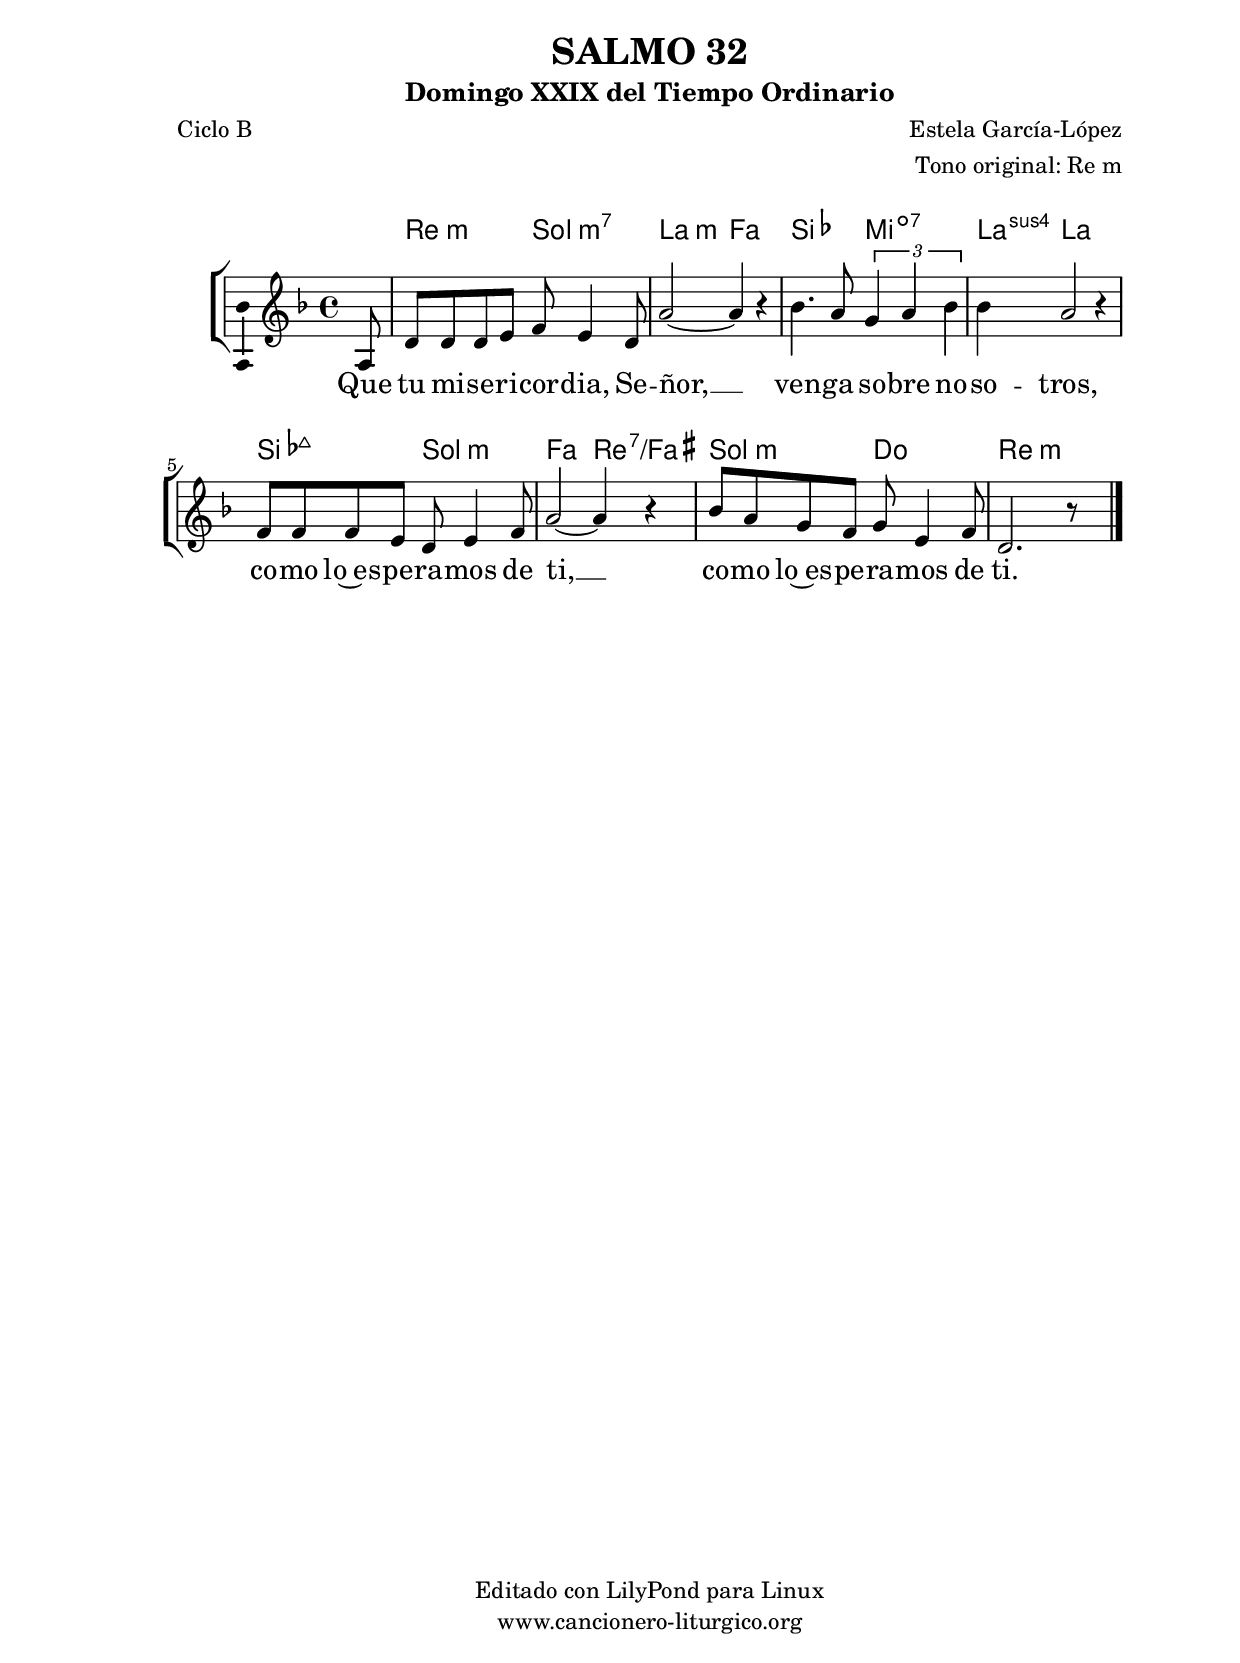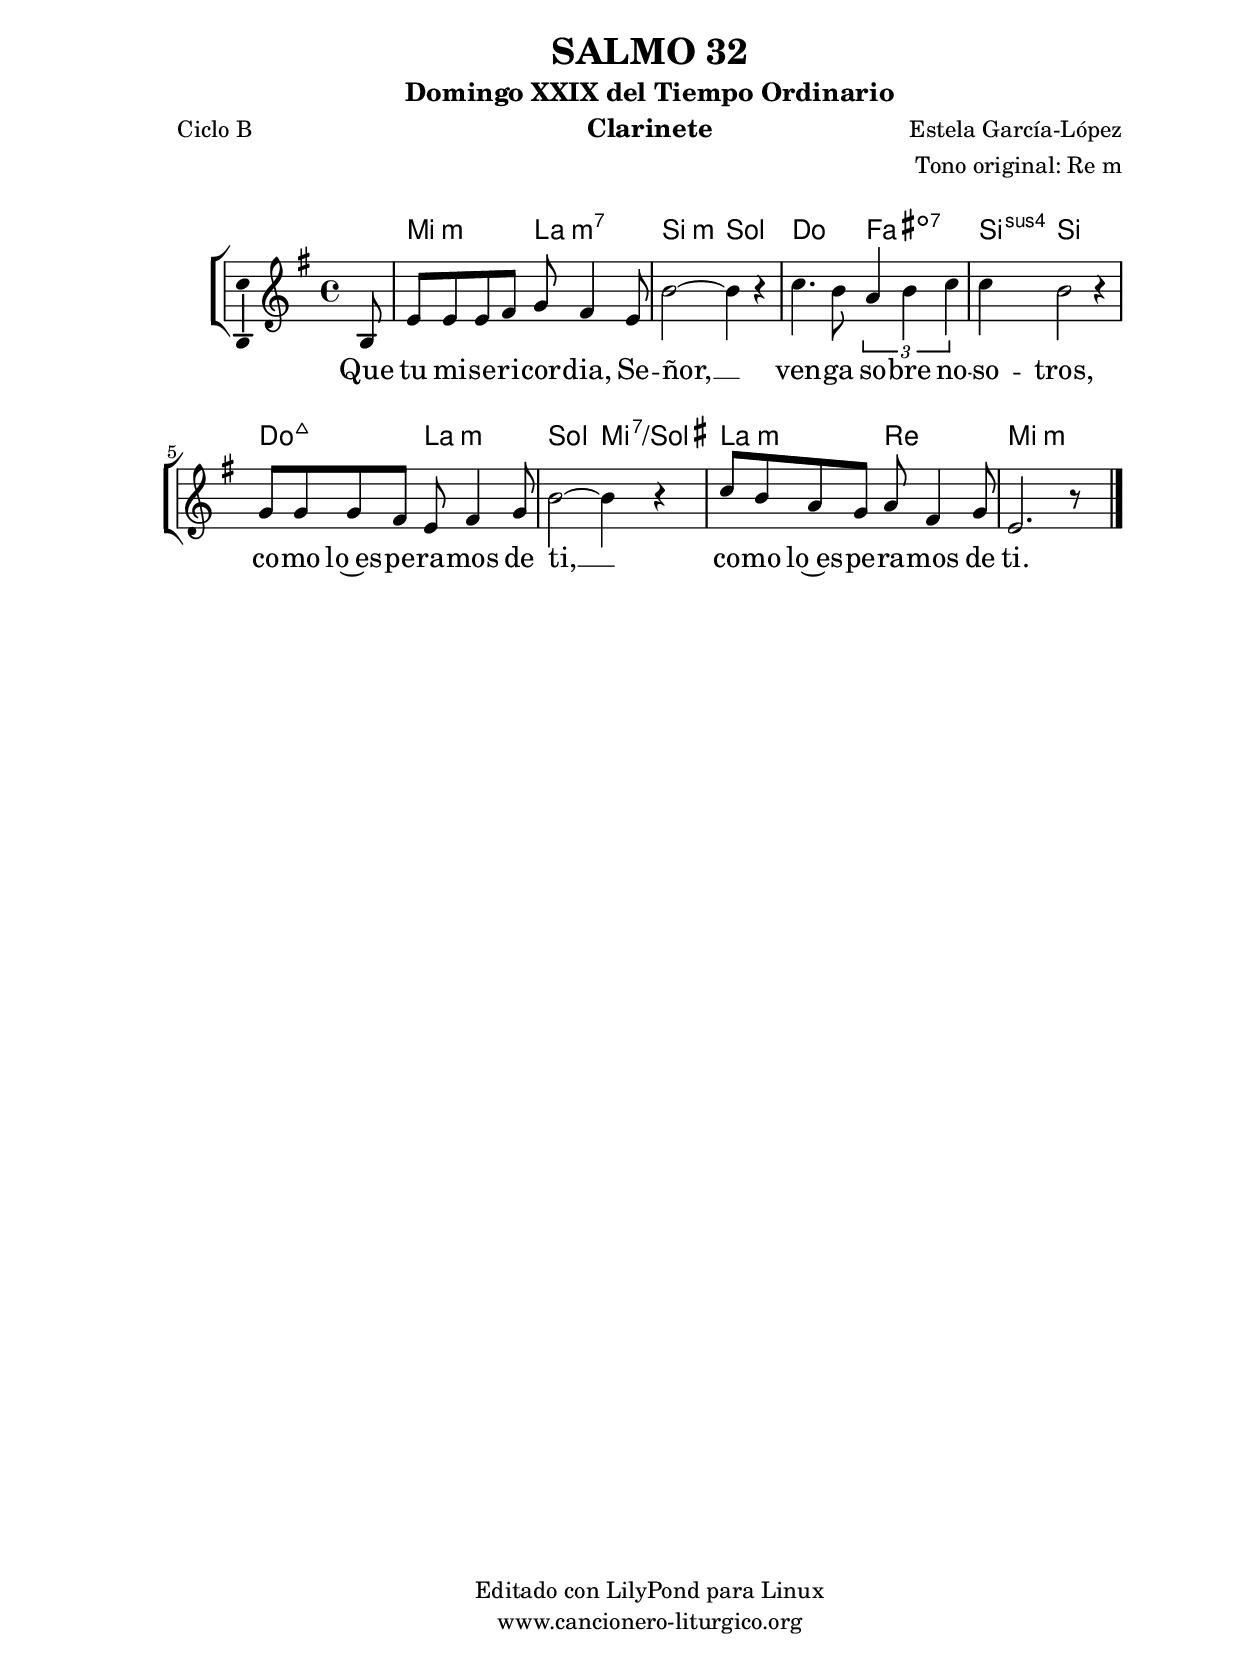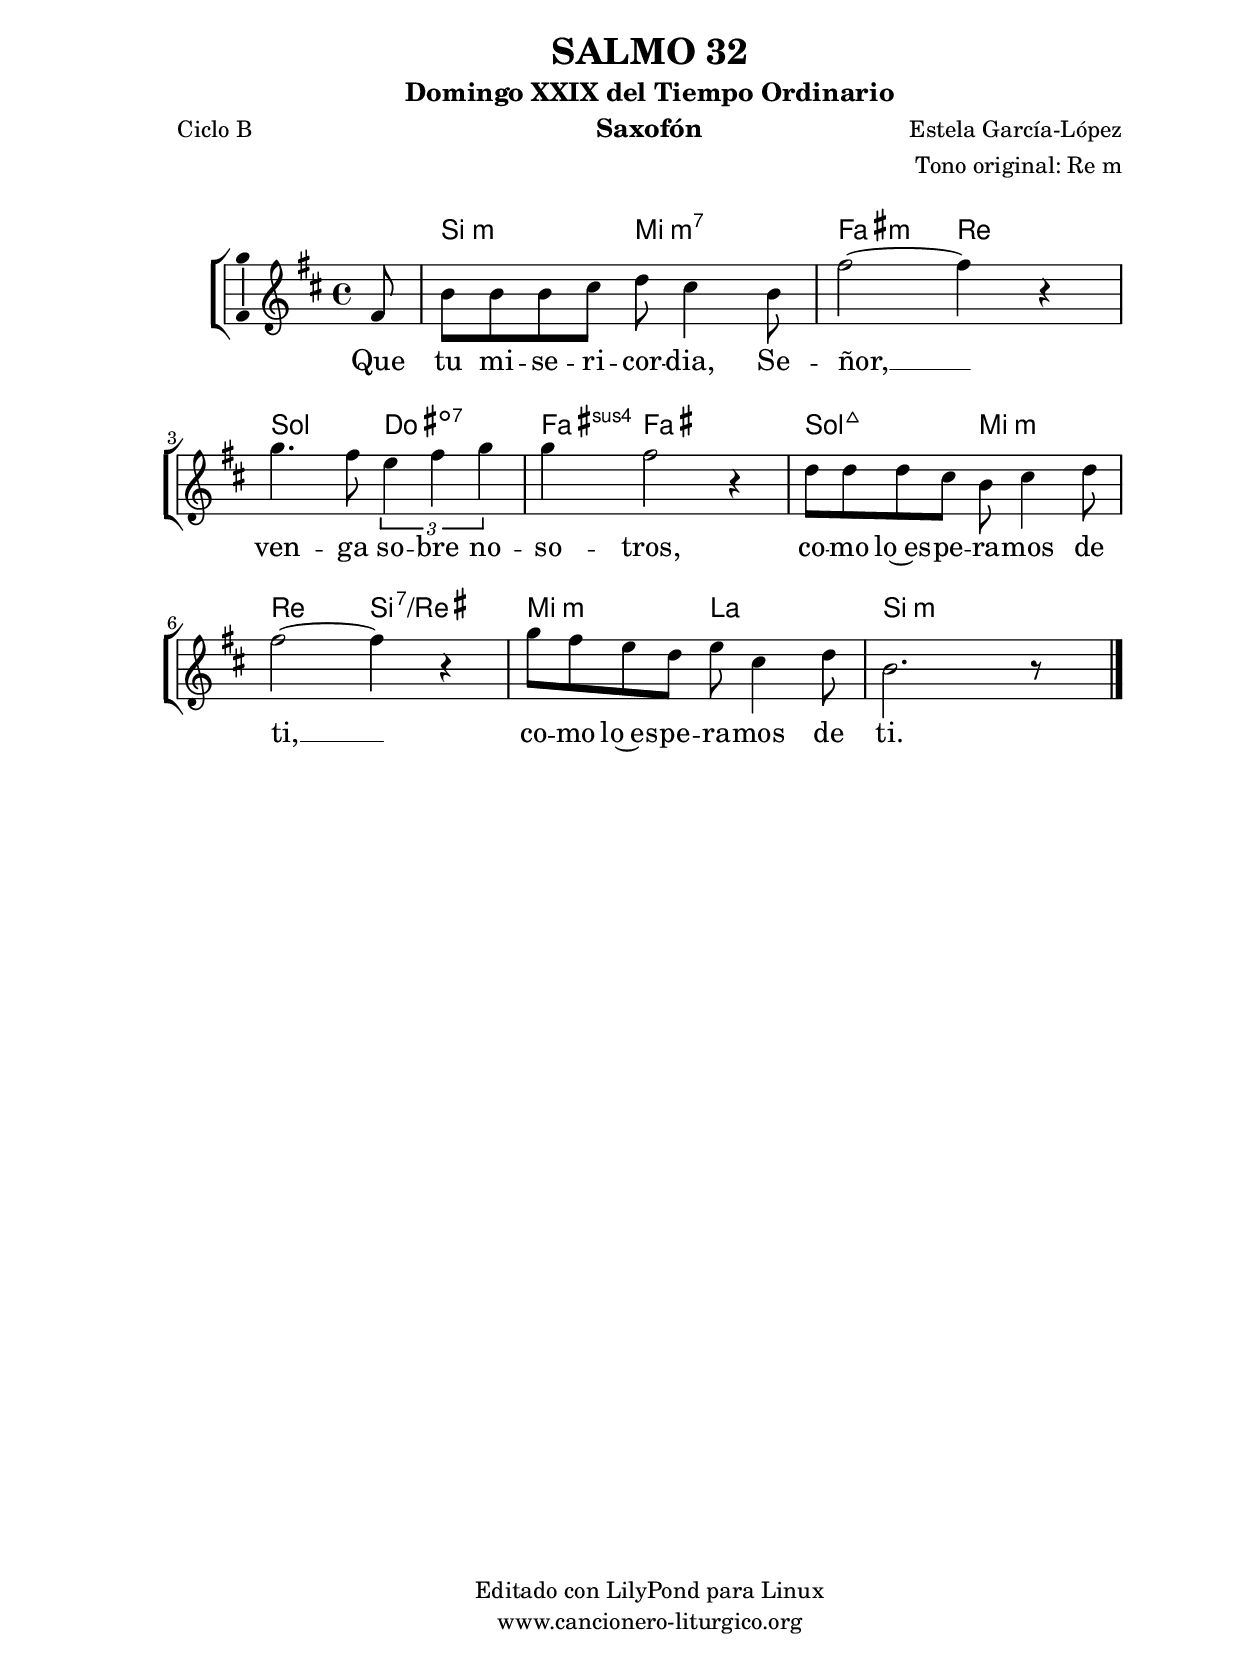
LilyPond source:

%
%para convertir .midi en .wav:
%timidity filename.midi -Ow -o finename.wav
%
%
%Para convertir de .wav a .mp3:
%lame -h -m j filename.wav
%
%
%para escuchar el midi:
%timidity nombrefichero.midi
%


%versión de lilypond para la que se ha escrito esta partitura:
\version "2.16.0"

	%Tamaño papel
	#(set-default-paper-size "a4")
	%Tamaño partitura
	#(set-global-staff-size 20)
	%No responde al pulsar sobre una nota
	#(ly:set-option 'point-and-click #f)

%parámetros del encabezamiento:
\header {
	title = "SALMO 32"
	subtitle = "Domingo XXIX del Tiempo Ordinario"
	composer = "Estela García-López"
	poet = "Ciclo B"
	meter = ""
	arranger = "Tono original: Re m"
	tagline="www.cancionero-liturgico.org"
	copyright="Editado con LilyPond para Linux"
	tiempo = "Ordinario"
	usos = "Salmo"
	letra = "Que tu misericordia, Señor, venga sobre nosotros, como lo esperamos de ti, como lo esperamos de ti."
	}

%parámetros asociados al papel:
\paper  {
	oddHeaderMarkup = \markup {\fill-line { \on-the-fly #not-first-page \fromproperty #'header:title \on-the-fly #not-first-page \fromproperty #'header:composer }}
	evenHeaderMarkup = \markup {\fill-line { \fromproperty #'header:composer \fromproperty #'header:title }}
	#(set-paper-size "a4")
	print-page-number = ##f
	first-page-number = 1
	print-first-page-number = ##f
%	head-separation = 3.0 \cm
	top-margin = 2.0 \cm
	bottom-margin = 0.5\cm
%%%	bottom-margin = -1.0\cm
	left-margin = 3.0 \cm
	line-width = 16.0 \cm 
	indent = 8\mm
	interscoreline = 2.\mm
	between-system-space = 15\mm
%	para que las partituras no llenen la hoja:
	ragged-bottom = ##t
%	idem para la última hoja:
	ragged-last-bottom = ##f
%	para que las partituras llenen el ancho del papel:
	ragged-last = ##f
	after-title-space = 2.5 \cm
%page-count=1
%system-count=8

	%Flexible Vertical Spacing
%	markup-markup-spacing =
%	#'((basic-distance . 15) (minimum-distance . 15) (padding . 3))
	markup-system-spacing =
	#'((basic-distance . 15) (minimum-distance . 15) (padding . 3))
	system-system-spacing =
	#'((basic-distance . 15) (minimum-distance . 15) (padding . 3))
	score-system-spacing =
	#'((basic-distance . 15) (minimum-distance . 15) (padding . 5))
%	top-system-spacing = % header
%	#'((basic-distance . 8) (minimum-distance . 0) (padding . 3))
%	top-markup-spacing =
%	#'((basic-distance . 20) (minimum-distance . 20) (padding . 3))
	last-bottom-spacing = % footer
	#'((basic-distance . 5) (minimum-distance . 5) (padding . 3))
%	score-markup-spacing =
%	#'((basic-distance . 16) (minimum-distance . 13) (padding . 3))

	}


%parámetros que afectan a toda la partitura:
global =  {
	%clave de sol (G):
	\clef G
	%armadura:
%	\transpose a c'
	\key d \minor
	\tempo 4=88
	\set Score.tempoHideNote = ##t
	}


acordes = {
	\italianChords
	\chordmode {
%	\transpose a c'
{
s8
d2:m g:m7 a:m f bes e:dim7 a4:sus4 a2. bes2:maj7 g:m f d:7/fis g:m c d:m s2
	}
	}
}


melodia = 
%	\transpose a c'
{
	\relative c'{
	\time 4/4

\partial8 a8
d8 d d e f e4 d8
a'2~a4 r4
bes4. a8 \times2/3{g4 a bes}
bes4 a2 r4
f8 f f e d e4 f8
a2~a4 r4
bes8 a g f g e4 f8
d2. r8 s8

	\bar "|."
	}
	}


texto = \lyricmode {
Que tu mi -- se -- ri -- cor -- dia, Se -- ñor, __ ven -- ga so -- bre no -- so -- tros,
co -- mo lo~es -- pe -- ra -- mos de ti, __ co -- mo lo~es -- pe -- ra -- mos de ti.
	}


acordesStaff = \context ChordNames = acordesStaff <<
	\set chordChanges = ##t
	\acordes
	>>


vozStaff = \context Voice = vozStaff
\with {\consists "Ambitus_engraver"}
<<
%	\set Staff.instrumentName = ""
%	\set Staff.shortInstrumentName = ""
%	\set Staff.midiInstrument = #"clarinet"
%	\set Staff.midiInstrument = #"cello"
%	\set Staff.midiInstrument = #"flute"
	\set Staff.midiInstrument = #"electric guitar (jazz)"
%	\set Staff.midiInstrument = #"english horn"
%	\set Staff.midiInstrument = #"violin"
%	\set Staff.midiInstrument = #"glockenspiel"
	\set Staff.midiMinimumVolume = #0.7
	\set Staff.midiMaximumVolume = #0.9
	\global
	\melodia
	>>


textoStaff = \context Lyrics = textoStaff <<
	\lyricsto vozStaff \texto
	>>

\book {
	\score {
		\context ChoirStaff {
			\override StaffGroup.SystemStartBracket #'collapse-height = #1
			\override Score.SystemStartBar #'collapse-height = #1
			<<
			\acordesStaff
			\vozStaff
			\textoStaff
			>>
			}
		\layout {
	    		\context {
				\Lyrics
				\override LyricText #'font-size = #2
				}
	   		 \context {
				\Score
				%fontSize = #3
				\override StaffSymbol #'staff-space = #(magstep +3)
				%\override Beam #'thickness = #0.55
				%\override SpacingSpanner #'spacing-increment = #1.0
				%\override Slur #'height-limit = #1.5
				}
			}
		}
	\score {
		\unfoldRepeats
		\context ChoirStaff {
			<<
			\acordesStaff
			\vozStaff
			>>
			}
		\midi {
	  		\context {
	  			\Score
				tempoWholesPerMinute = #(ly:make-moment 70 4)
				}
			}
		}
	}

%Partitura para clarinete
#(define output-suffix "C")
\book {
	\header{
		instrument = "Clarinete"
		}
	\score {
		\context ChoirStaff {
			\override StaffGroup.SystemStartBracket #'collapse-height = #1
			\override Score.SystemStartBar #'collapse-height = #1
\transpose c d
			<<
			\acordesStaff
			\vozStaff
			\textoStaff
			>>
			}
		\layout {
	    		\context {
				\Lyrics
				\override LyricText #'font-size = #2
				}
	   		 \context {
				\Score
				%fontSize = #3
				\override StaffSymbol #'staff-space = #(magstep +3)
				%\override Beam #'thickness = #0.55
				%\override SpacingSpanner #'spacing-increment = #1.0
				%\override Slur #'height-limit = #1.5
				}
			}
		}
	}

%Partitura para saxofón
#(define output-suffix "S")
\book {
	\header{
		instrument = "Saxofón"
		}
	\score {
		\context ChoirStaff {
			\override StaffGroup.SystemStartBracket #'collapse-height = #1
			\override Score.SystemStartBar #'collapse-height = #1
\transpose c a
			<<
			\acordesStaff
			\vozStaff
			\textoStaff
			>>
			}
		\layout {
	    		\context {
				\Lyrics
				\override LyricText #'font-size = #2
				}
	   		 \context {
				\Score
				%fontSize = #3
				\override StaffSymbol #'staff-space = #(magstep +3)
				%\override Beam #'thickness = #0.55
				%\override SpacingSpanner #'spacing-increment = #1.0
				%\override Slur #'height-limit = #1.5
				}
			}
		}
	}

